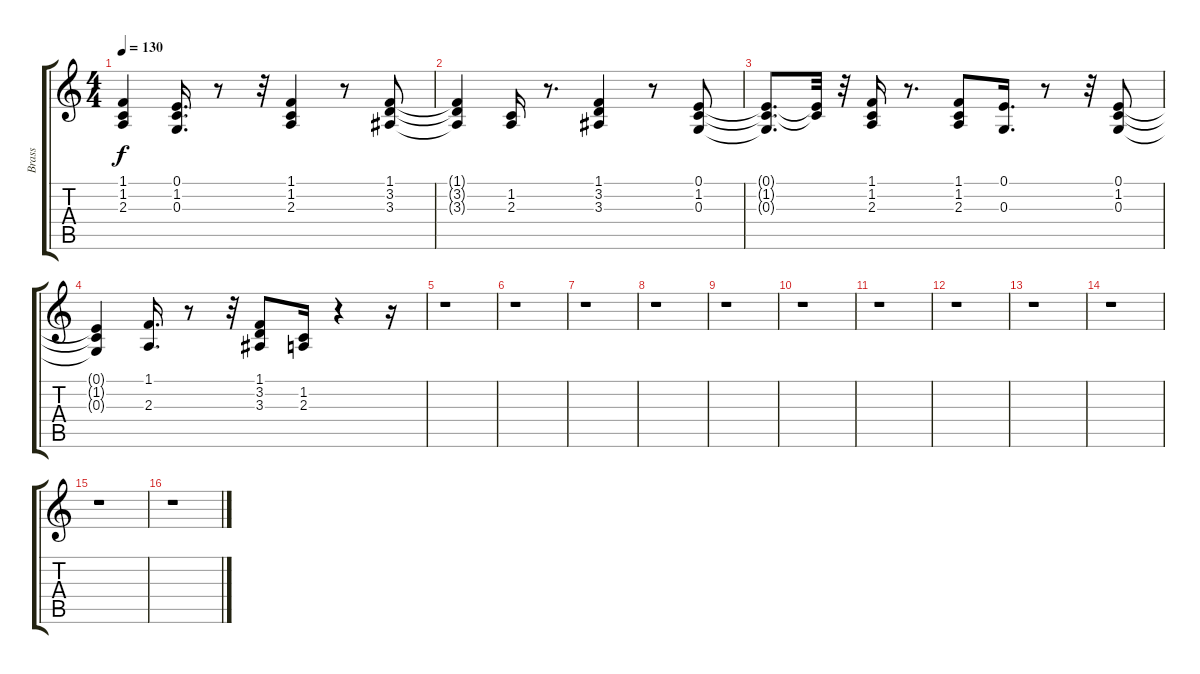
\track ("Brass               " "Brass     ") {instrument brasssection}
\staff {score tabs}
\tuning (E4 B3 G3 D3 A2 E2) {hide}
\ts (4 4)
\tempo 130
\clef g2
\ks c
(1.1{t} 1.2{t} 2.3{t}).4{dy f} (0.1 1.2 0.3).16{d} r.8 r.32 (1.1 1.2 2.3).4 r.8 (1.1 3.2 3.3).8 |
(1.1{t} 3.2{t} 3.3{t}).4 (1.2 2.3).16 r.8{d} (1.1 3.2 3.3).4 r.8 (0.1 1.2 0.3).8 |
(0.1{t} 1.2{t} 0.3{t}).8{d} (0.1{t} 1.2{t}).32 r.32 (1.1 1.2 2.3).16 r.8{d} (1.1 1.2 2.3).8 (0.1 0.3).16{d} r.8 r.32 (0.1 1.2 0.3).8 |
(0.1{t} 1.2{t} 0.3{t}).4 (1.1 2.3).16{d} r.8 r.32 (1.1 3.2 3.3).8 (1.2 2.3).16 r.4 r.16 |
r.1 |
r.1 |
r.1 |
r.1 |
r.1 |
r.1 |
r.1 |
r.1 |
r.1 |
r.1 |
r.1 |
r.1
